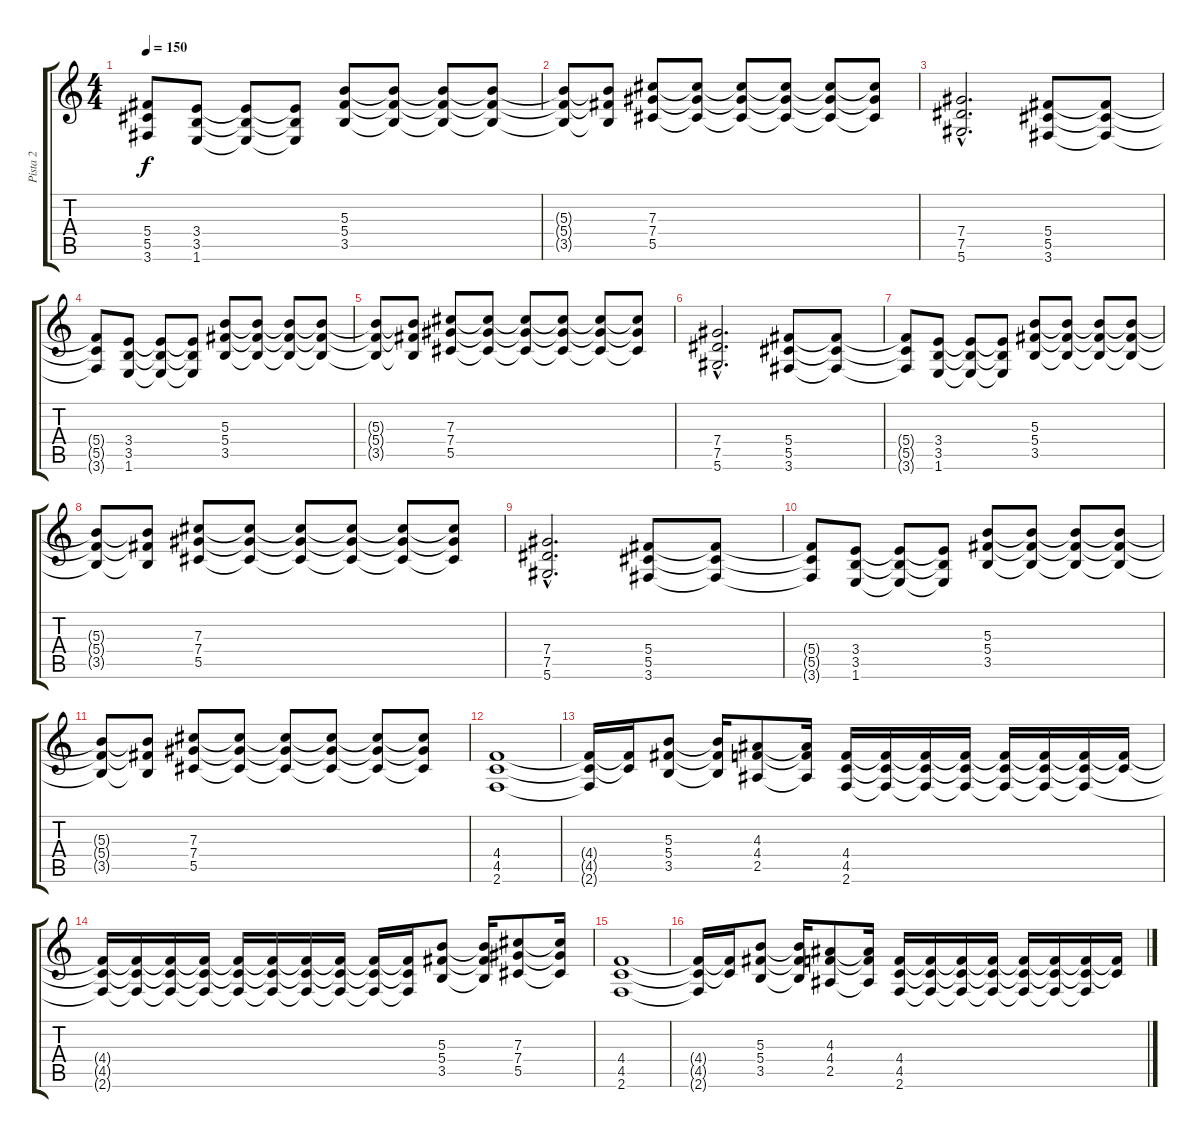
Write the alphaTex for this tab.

\track ("Pista 2" "Pista 2") {instrument distortionguitar}
\staff {score tabs}
\tuning (Eb4 Bb3 Gb3 Db3 Ab2 Eb2) {hide}
\ts (4 4)
\tempo 150
\clef g2
\ks c
(5.4{t} 5.5{t} 3.6{t}).8{dy f} (3.4 3.5 1.6).8 (3.4{t} 3.5{t} 1.6{t}).8 (3.4{t} 3.5{t} 1.6{t}).8 (5.3 5.4 3.5).8 (5.3{t} 5.4{t} 3.5{t}).8 (5.3{t} 5.4{t} 3.5{t}).8 (5.3{t} 5.4{t} 3.5{t}).8 |
(5.3{t} 5.4{t} 3.5{t}).8 (5.3{t} 5.4{t} 3.5{t}).8 (7.3 7.4 5.5).8 (7.3{t} 7.4{t} 5.5{t}).8 (7.3{t} 7.4{t} 5.5{t}).8 (7.3{t} 7.4{t} 5.5{t}).8 (7.3{t} 7.4{t} 5.5{t}).8 (7.3{t} 7.4{t} 5.5{t}).8 |
(7.4{hac} 7.5{hac} 5.6{hac}).2{d} (5.4 5.5 3.6).8 (5.4{t} 5.5{t} 3.6{t}).8 |
(5.4{t} 5.5{t} 3.6{t}).8 (3.4 3.5 1.6).8 (3.4{t} 3.5{t} 1.6{t}).8 (3.4{t} 3.5{t} 1.6{t}).8 (5.3 5.4 3.5).8 (5.3{t} 5.4{t} 3.5{t}).8 (5.3{t} 5.4{t} 3.5{t}).8 (5.3{t} 5.4{t} 3.5{t}).8 |
(5.3{t} 5.4{t} 3.5{t}).8 (5.3{t} 5.4{t} 3.5{t}).8 (7.3 7.4 5.5).8 (7.3{t} 7.4{t} 5.5{t}).8 (7.3{t} 7.4{t} 5.5{t}).8 (7.3{t} 7.4{t} 5.5{t}).8 (7.3{t} 7.4{t} 5.5{t}).8 (7.3{t} 7.4{t} 5.5{t}).8 |
(7.4{hac} 7.5{hac} 5.6{hac}).2{d} (5.4 5.5 3.6).8 (5.4{t} 5.5{t} 3.6{t}).8 |
(5.4{t} 5.5{t} 3.6{t}).8 (3.4 3.5 1.6).8 (3.4{t} 3.5{t} 1.6{t}).8 (3.4{t} 3.5{t} 1.6{t}).8 (5.3 5.4 3.5).8 (5.3{t} 5.4{t} 3.5{t}).8 (5.3{t} 5.4{t} 3.5{t}).8 (5.3{t} 5.4{t} 3.5{t}).8 |
(5.3{t} 5.4{t} 3.5{t}).8 (5.3{t} 5.4{t} 3.5{t}).8 (7.3 7.4 5.5).8 (7.3{t} 7.4{t} 5.5{t}).8 (7.3{t} 7.4{t} 5.5{t}).8 (7.3{t} 7.4{t} 5.5{t}).8 (7.3{t} 7.4{t} 5.5{t}).8 (7.3{t} 7.4{t} 5.5{t}).8 |
(7.4{hac} 7.5{hac} 5.6{hac}).2{d} (5.4 5.5 3.6).8 (5.4{t} 5.5{t} 3.6{t}).8 |
(5.4{t} 5.5{t} 3.6{t}).8 (3.4 3.5 1.6).8 (3.4{t} 3.5{t} 1.6{t}).8 (3.4{t} 3.5{t} 1.6{t}).8 (5.3 5.4 3.5).8 (5.3{t} 5.4{t} 3.5{t}).8 (5.3{t} 5.4{t} 3.5{t}).8 (5.3{t} 5.4{t} 3.5{t}).8 |
(5.3{t} 5.4{t} 3.5{t}).8 (5.3{t} 5.4{t} 3.5{t}).8 (7.3 7.4 5.5).8 (7.3{t} 7.4{t} 5.5{t}).8 (7.3{t} 7.4{t} 5.5{t}).8 (7.3{t} 7.4{t} 5.5{t}).8 (7.3{t} 7.4{t} 5.5{t}).8 (7.3{t} 7.4{t} 5.5{t}).8 |
(4.4 4.5 2.6).1 |
(4.4{t} 4.5{t} 2.6{t}).16 (4.4{t} 4.5{t}).16 (5.3 5.4 3.5).8 (5.3{t} 5.4{t} 3.5{t}).16 (4.3 4.4 2.5).8 (4.3{t} 4.4{t} 2.5{t}).16 (4.4 4.5 2.6).16 (4.4{t} 4.5{t} 2.6{t}).16 (4.4{t} 4.5{t} 2.6{t}).16 (4.4{t} 4.5{t} 2.6{t}).16 (4.4{t} 4.5{t} 2.6{t}).16 (4.4{t} 4.5{t} 2.6{t}).16 (4.4{t} 4.5{t} 2.6{t}).16 (4.4{t} 4.5{t}).16 |
(4.4{t} 4.5{t} 2.6{t}).16 (4.4{t} 4.5{t} 2.6{t}).16 (4.4{t} 4.5{t} 2.6{t}).16 (4.4{t} 4.5{t} 2.6{t}).16 (4.4{t} 4.5{t} 2.6{t}).16 (4.4{t} 4.5{t} 2.6{t}).16 (4.4{t} 4.5{t} 2.6{t}).16 (4.4{t} 4.5{t} 2.6{t}).16 (4.4{t} 4.5{t} 2.6{t}).16 (4.4{t} 4.5{t} 2.6{t}).16 (5.3 5.4 3.5).8 (5.3{t} 5.4{t} 3.5{t}).16 (7.3 7.4 5.5).8 (7.3{t} 7.4{t} 5.5{t}).16 |
(4.4 4.5 2.6).1 |
(4.4{t} 4.5{t} 2.6{t}).16 (4.4{t} 4.5{t}).16 (5.3 5.4 3.5).8 (5.3{t} 5.4{t} 3.5{t}).16 (4.3 4.4 2.5).8 (4.3{t} 4.4{t} 2.5{t}).16 (4.4 4.5 2.6).16 (4.4{t} 4.5{t} 2.6{t}).16 (4.4{t} 4.5{t} 2.6{t}).16 (4.4{t} 4.5{t} 2.6{t}).16 (4.4{t} 4.5{t} 2.6{t}).16 (4.4{t} 4.5{t} 2.6{t}).16 (4.4{t} 4.5{t} 2.6{t}).16 (4.4{t} 4.5{t}).16
